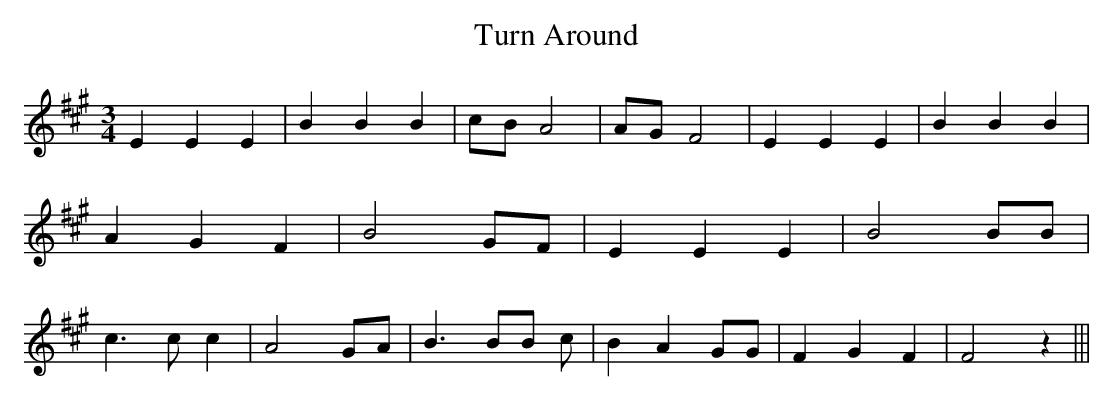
X:1
T:Turn Around
M:3/4
L:1/4
K:A
 E E E| B B B| c/2B/2 A2| A/2G/2 F2| E E E| B B B| A G F| B2 G/2F/2|\
 E E E| B2 B/2B/2| c3/2 c/2 c| A2 G/2A/2| B3/2 B/2B/2 c/2| B A G/2G/2|\
 F G F| F2 z|||
